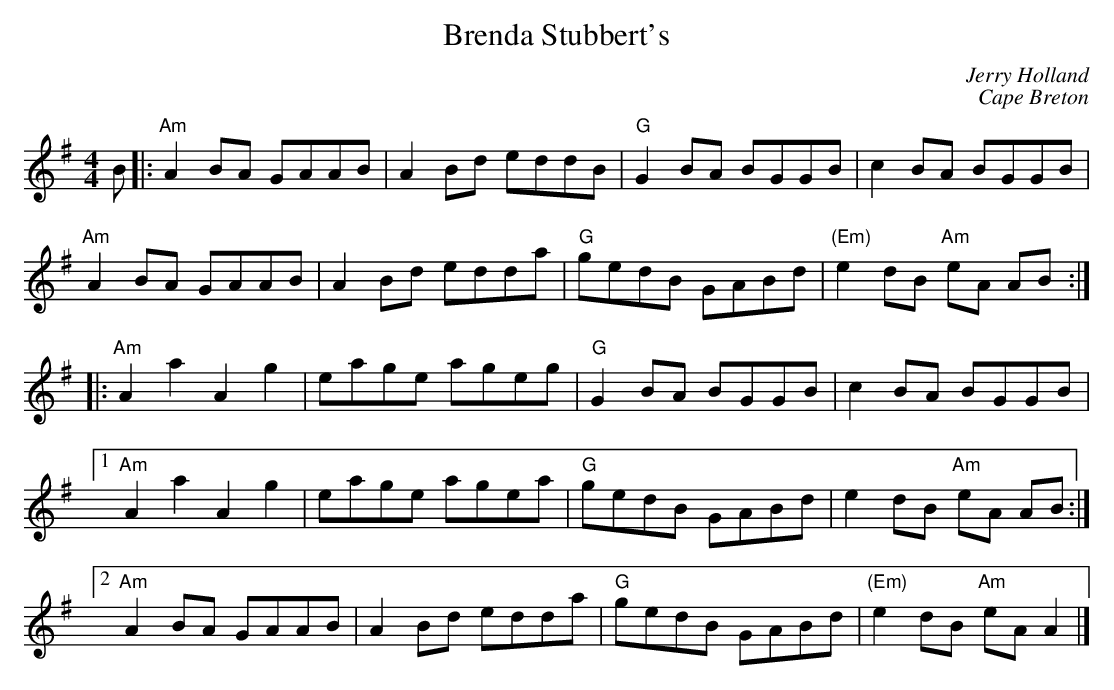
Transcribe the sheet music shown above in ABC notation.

X:1
T:Brenda Stubbert's
C:Jerry Holland
C:Cape Breton
M:4/4
L:1/8
K:G major
B |: "Am"A2 BA GAAB | A2 Bd eddB | "G"G2 BA BGGB | c2 BA BGGB |
"Am"A2 BA GAAB | A2 Bd edda | "G"gedB GABd | "(Em)"e2 dB "Am"eA AB :|
|:"Am"A2 a2 A2 g2 | eage ageg | "G"G2 BA BGGB | c2 BA BGGB |
[1"Am"A2 a2 A2 g2 | eage agea | "G"gedB GABd | e2 dB "Am"eA AB :|
[2"Am"A2 BA GAAB | A2 Bd edda | "G"gedB GABd | "(Em)"e2 dB "Am"eA A2 |]
